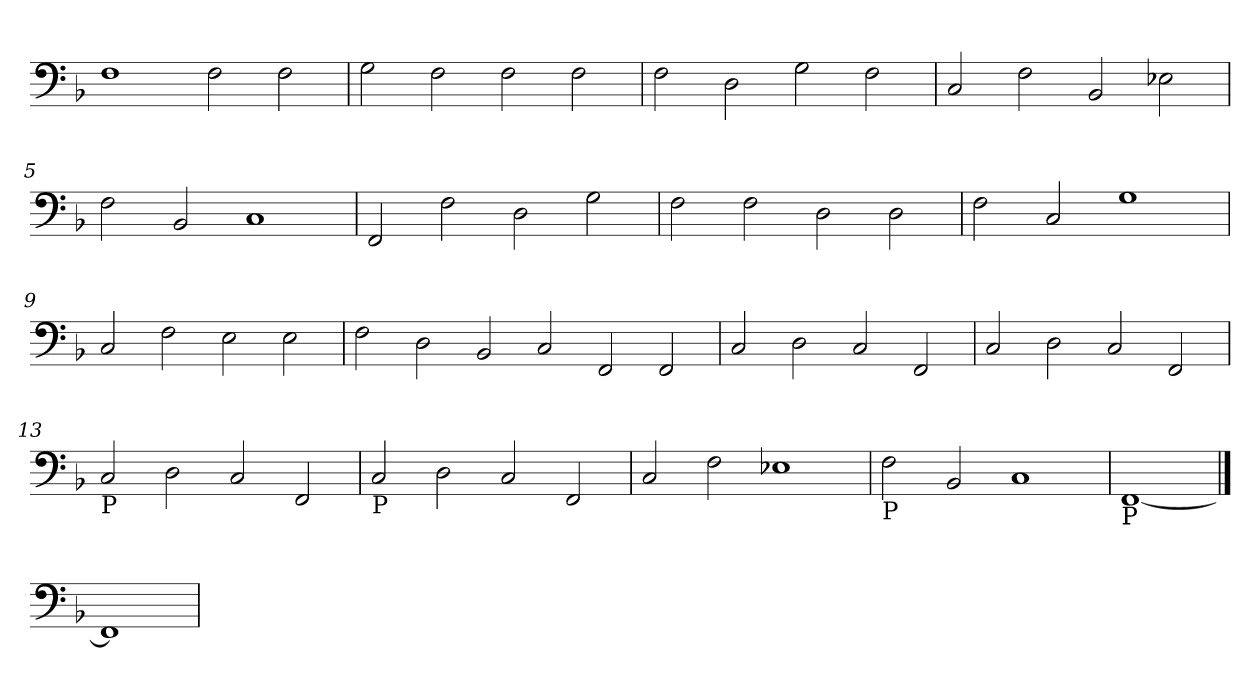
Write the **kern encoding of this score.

**kern
*part1
*staff1
*clefF4
*k[b-]
=1
1F
2F\
2F\
=2
2G\
2F\
2F\
2F\
=3
2F\
2D\
2G\
2F\
=4
2C/
2F\
2BB-/
2E-X\
=5
2F\
2BB-/
1C
=6
2FF/
2F\
2D\
2G\
=7
2F\
2F\
2D\
2D\
=8
2F\
2C/
1G
=9
2C/
2F\
2E\
2E\
=10
2F\
2D\
2BB-/
2C/
2FF/
2FF/
=11
2C/
2D\
2C/
2FF/
=12
2C/
2D\
2C/
2FF/
=13
!LO:TX:b:t=P
2C/
2D\
2C/
2FF/
=14
!LO:TX:b:t=P
2C/
2D\
2C/
2FF/
=15
2C/
2F\
1E-X
=16
!LO:TX:b:t=P
2F\
2BB-/
1C
=17
!LO:TX:b:t=P
[1FF
==18
1FF]
=
*-
